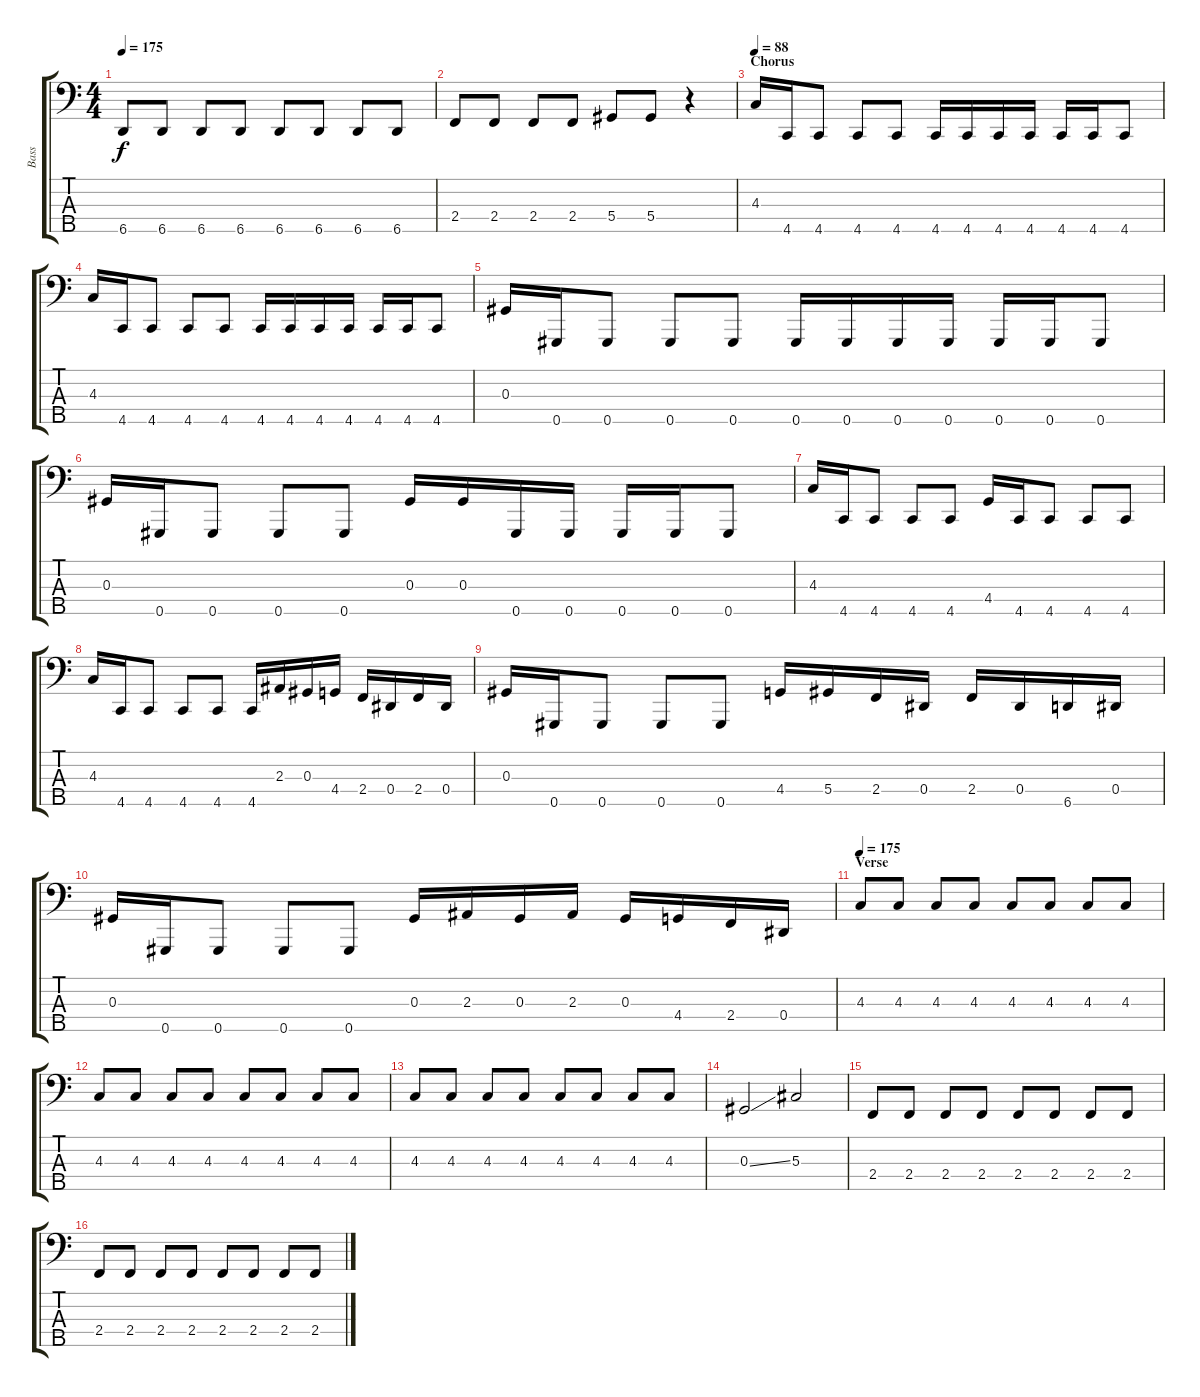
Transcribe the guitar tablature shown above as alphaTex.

\track ("Bass" "Bass") {instrument electricbasspick}
\staff {score tabs}
\tuning (Gb2 Db2 Ab1 Eb1 Ab0) {hide}
\ts (4 4)
\tempo 175
\clef f4
\ks c
6.5.8{dy f} 6.5.8 6.5.8 6.5.8 6.5.8 6.5.8 6.5.8 6.5.8 |
2.4.8 2.4.8 2.4.8 2.4.8 5.4.8 5.4.8 r.4 |
\section ("" "Chorus")
\tempo 88
4.3.16 4.5.16 4.5.8 4.5.8 4.5.8 4.5.16 4.5.16 4.5.16 4.5.16 4.5.16 4.5.16 4.5.8 |
4.3.16 4.5.16 4.5.8 4.5.8 4.5.8 4.5.16 4.5.16 4.5.16 4.5.16 4.5.16 4.5.16 4.5.8 |
0.3.16 0.5.16 0.5.8 0.5.8 0.5.8 0.5.16 0.5.16 0.5.16 0.5.16 0.5.16 0.5.16 0.5.8 |
0.3.16 0.5.16 0.5.8 0.5.8 0.5.8 0.3.16 0.3.16 0.5.16 0.5.16 0.5.16 0.5.16 0.5.8 |
4.3.16 4.5.16 4.5.8 4.5.8 4.5.8 4.4.16 4.5.16 4.5.8 4.5.8 4.5.8 |
4.3.16 4.5.16 4.5.8 4.5.8 4.5.8 4.5.16 2.3.16 0.3.16 4.4.16 2.4.16 0.4.16 2.4.16 0.4.16 |
0.3.16 0.5.16 0.5.8 0.5.8 0.5.8 4.4.16 5.4.16 2.4.16 0.4.16 2.4.16 0.4.16 6.5.16 0.4.16 |
0.3.16 0.5.16 0.5.8 0.5.8 0.5.8 0.3.16 2.3.16 0.3.16 2.3.16 0.3.16 4.4.16 2.4.16 0.4.16 |
\section ("" "Verse")
\tempo 175
4.3.8 4.3.8 4.3.8 4.3.8 4.3.8 4.3.8 4.3.8 4.3.8 |
4.3.8 4.3.8 4.3.8 4.3.8 4.3.8 4.3.8 4.3.8 4.3.8 |
4.3.8 4.3.8 4.3.8 4.3.8 4.3.8 4.3.8 4.3.8 4.3.8 |
0.3{ss}.2 5.3.2 |
2.4.8 2.4.8 2.4.8 2.4.8 2.4.8 2.4.8 2.4.8 2.4.8 |
2.4.8 2.4.8 2.4.8 2.4.8 2.4.8 2.4.8 2.4.8 2.4.8
